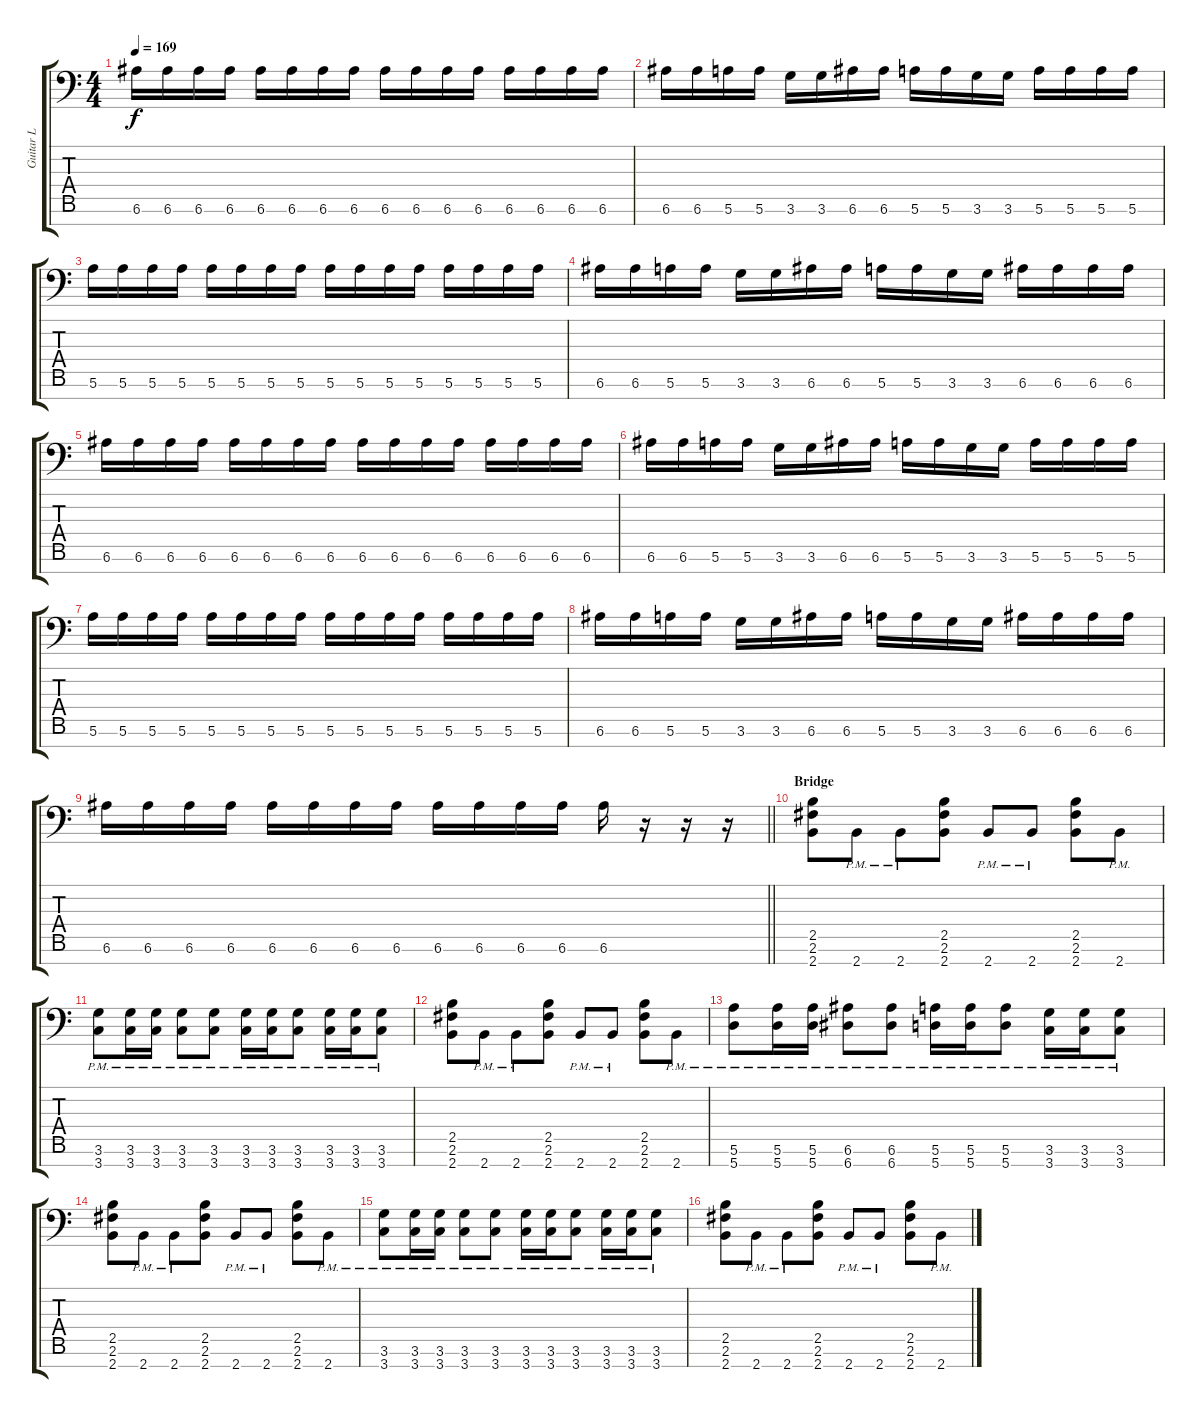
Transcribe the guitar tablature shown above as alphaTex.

\track ("Guitar L" "Guitar L") {instrument distortionguitar}
\staff {score tabs}
\tuning (E4 B3 G3 D3 A2 E2 A1) {hide}
\ts (4 4)
\tempo 169
\clef f4
\ks c
6.6.16{dy f} 6.6.16 6.6.16 6.6.16 6.6.16 6.6.16 6.6.16 6.6.16 6.6.16 6.6.16 6.6.16 6.6.16 6.6.16 6.6.16 6.6.16 6.6.16 |
6.6.16 6.6.16 5.6.16 5.6.16 3.6.16 3.6.16 6.6.16 6.6.16 5.6.16 5.6.16 3.6.16 3.6.16 5.6.16 5.6.16 5.6.16 5.6.16 |
5.6.16 5.6.16 5.6.16 5.6.16 5.6.16 5.6.16 5.6.16 5.6.16 5.6.16 5.6.16 5.6.16 5.6.16 5.6.16 5.6.16 5.6.16 5.6.16 |
6.6.16 6.6.16 5.6.16 5.6.16 3.6.16 3.6.16 6.6.16 6.6.16 5.6.16 5.6.16 3.6.16 3.6.16 6.6.16 6.6.16 6.6.16 6.6.16 |
6.6.16 6.6.16 6.6.16 6.6.16 6.6.16 6.6.16 6.6.16 6.6.16 6.6.16 6.6.16 6.6.16 6.6.16 6.6.16 6.6.16 6.6.16 6.6.16 |
6.6.16 6.6.16 5.6.16 5.6.16 3.6.16 3.6.16 6.6.16 6.6.16 5.6.16 5.6.16 3.6.16 3.6.16 5.6.16 5.6.16 5.6.16 5.6.16 |
5.6.16 5.6.16 5.6.16 5.6.16 5.6.16 5.6.16 5.6.16 5.6.16 5.6.16 5.6.16 5.6.16 5.6.16 5.6.16 5.6.16 5.6.16 5.6.16 |
6.6.16 6.6.16 5.6.16 5.6.16 3.6.16 3.6.16 6.6.16 6.6.16 5.6.16 5.6.16 3.6.16 3.6.16 6.6.16 6.6.16 6.6.16 6.6.16 |
\barLineRight lightlight
6.6.16 6.6.16 6.6.16 6.6.16 6.6.16 6.6.16 6.6.16 6.6.16 6.6.16 6.6.16 6.6.16 6.6.16 6.6.16 r.16 r.16 r.16 |
\section ("" "Bridge")
(2.5 2.6 2.7).8 2.7{pm}.8 2.7{pm}.8 (2.5 2.6 2.7).8 2.7{pm}.8 2.7{pm}.8 (2.5 2.6 2.7).8 2.7{pm}.8 |
(3.6{pm} 3.7{pm}).8 (3.6{pm} 3.7{pm}).16 (3.6{pm} 3.7{pm}).16 (3.6{pm} 3.7{pm}).8 (3.6{pm} 3.7{pm}).8 (3.6{pm} 3.7{pm}).16 (3.6{pm} 3.7{pm}).16 (3.6{pm} 3.7{pm}).8 (3.6{pm} 3.7{pm}).16 (3.6{pm} 3.7{pm}).16 (3.6{pm} 3.7{pm}).8 |
(2.5 2.6 2.7).8 2.7{pm}.8 2.7{pm}.8 (2.5 2.6 2.7).8 2.7{pm}.8 2.7{pm}.8 (2.5 2.6 2.7).8 2.7{pm}.8 |
(5.6{pm} 5.7{pm}).8 (5.6{pm} 5.7{pm}).16 (5.6{pm} 5.7{pm}).16 (6.6{pm} 6.7{pm}).8 (6.6{pm} 6.7{pm}).8 (5.6{pm} 5.7{pm}).16 (5.6{pm} 5.7{pm}).16 (5.6{pm} 5.7{pm}).8 (3.6{pm} 3.7{pm}).16 (3.6{pm} 3.7{pm}).16 (3.6{pm} 3.7{pm}).8 |
(2.5 2.6 2.7).8 2.7{pm}.8 2.7{pm}.8 (2.5 2.6 2.7).8 2.7{pm}.8 2.7{pm}.8 (2.5 2.6 2.7).8 2.7{pm}.8 |
(3.6{pm} 3.7{pm}).8 (3.6{pm} 3.7{pm}).16 (3.6{pm} 3.7{pm}).16 (3.6{pm} 3.7{pm}).8 (3.6{pm} 3.7{pm}).8 (3.6{pm} 3.7{pm}).16 (3.6{pm} 3.7{pm}).16 (3.6{pm} 3.7{pm}).8 (3.6{pm} 3.7{pm}).16 (3.6{pm} 3.7{pm}).16 (3.6{pm} 3.7{pm}).8 |
(2.5 2.6 2.7).8 2.7{pm}.8 2.7{pm}.8 (2.5 2.6 2.7).8 2.7{pm}.8 2.7{pm}.8 (2.5 2.6 2.7).8 2.7{pm}.8
